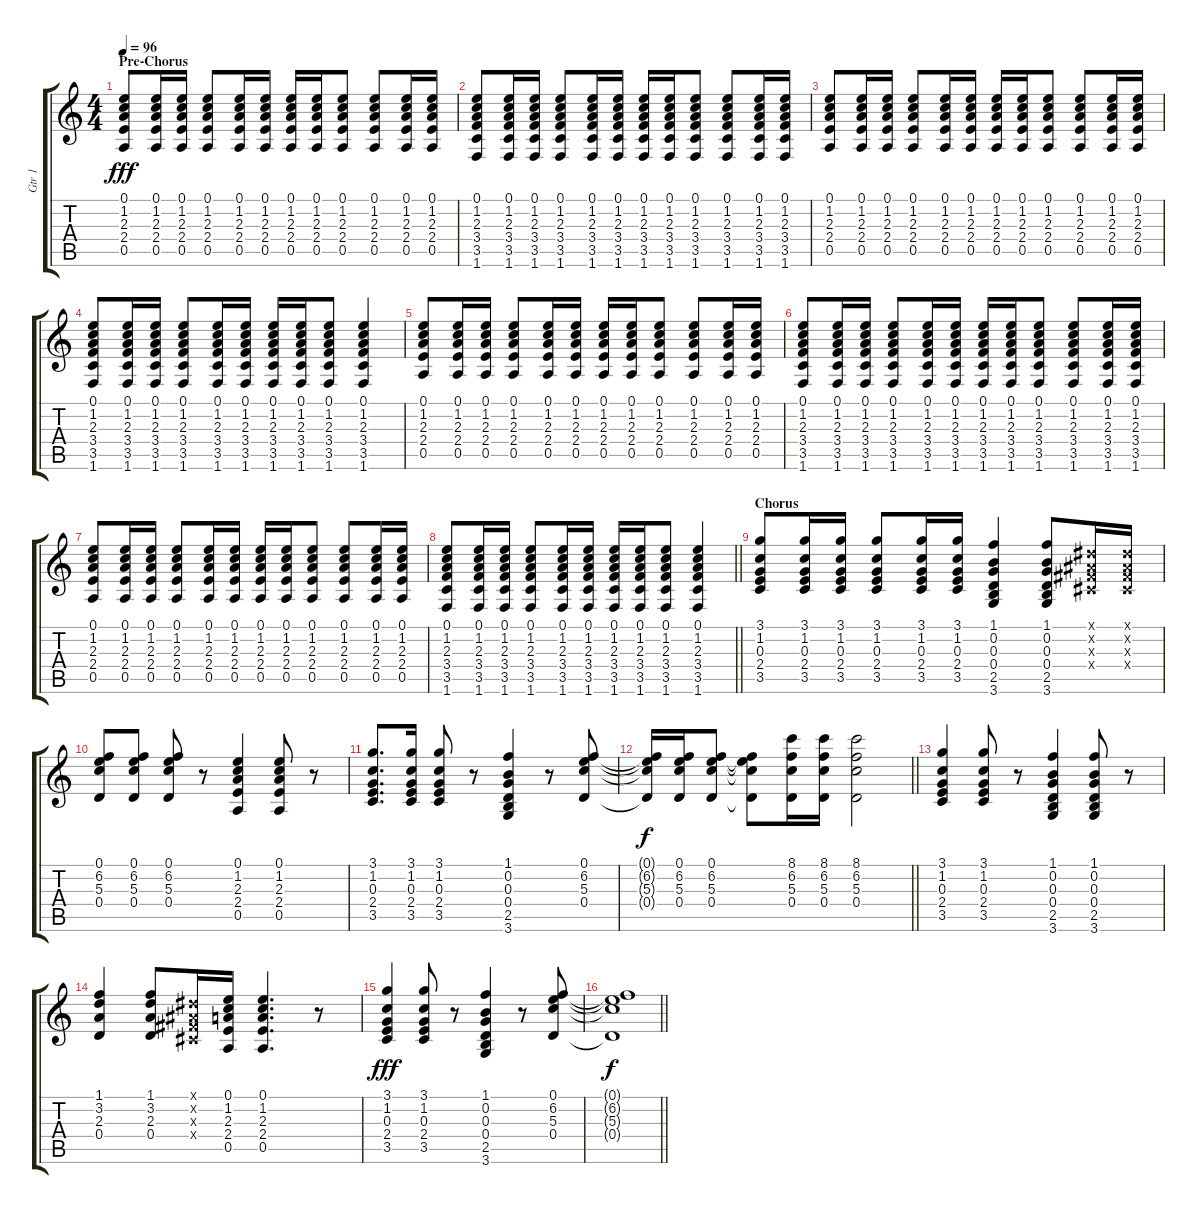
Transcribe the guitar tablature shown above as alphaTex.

\track ("Gtr 1" "Gtr 1") {instrument electricguitarclean}
\staff {score tabs}
\tuning (E4 B3 G3 D3 A2 E2) {hide}
\ts (4 4)
\section ("" "Pre-Chorus")
\tempo 96
\clef g2
\ks c
(0.1 1.2 2.3 2.4 0.5).8{dy fff} (0.1 1.2 2.3 2.4 0.5).16 (0.1 1.2 2.3 2.4 0.5).16 (0.1 1.2 2.3 2.4 0.5).8 (0.1 1.2 2.3 2.4 0.5).16 (0.1 1.2 2.3 2.4 0.5).16 (0.1 1.2 2.3 2.4 0.5).16 (0.1 1.2 2.3 2.4 0.5).16 (0.1 1.2 2.3 2.4 0.5).8 (0.1 1.2 2.3 2.4 0.5).8 (0.1 1.2 2.3 2.4 0.5).16 (0.1 1.2 2.3 2.4 0.5).16 |
(0.1 1.2 2.3 3.4 3.5 1.6).8 (0.1 1.2 2.3 3.4 3.5 1.6).16 (0.1 1.2 2.3 3.4 3.5 1.6).16 (0.1 1.2 2.3 3.4 3.5 1.6).8 (0.1 1.2 2.3 3.4 3.5 1.6).16 (0.1 1.2 2.3 3.4 3.5 1.6).16 (0.1 1.2 2.3 3.4 3.5 1.6).16 (0.1 1.2 2.3 3.4 3.5 1.6).16 (0.1 1.2 2.3 3.4 3.5 1.6).8 (0.1 1.2 2.3 3.4 3.5 1.6).8 (0.1 1.2 2.3 3.4 3.5 1.6).16 (0.1 1.2 2.3 3.4 3.5 1.6).16 |
(0.1 1.2 2.3 2.4 0.5).8 (0.1 1.2 2.3 2.4 0.5).16 (0.1 1.2 2.3 2.4 0.5).16 (0.1 1.2 2.3 2.4 0.5).8 (0.1 1.2 2.3 2.4 0.5).16 (0.1 1.2 2.3 2.4 0.5).16 (0.1 1.2 2.3 2.4 0.5).16 (0.1 1.2 2.3 2.4 0.5).16 (0.1 1.2 2.3 2.4 0.5).8 (0.1 1.2 2.3 2.4 0.5).8 (0.1 1.2 2.3 2.4 0.5).16 (0.1 1.2 2.3 2.4 0.5).16 |
(0.1 1.2 2.3 3.4 3.5 1.6).8 (0.1 1.2 2.3 3.4 3.5 1.6).16 (0.1 1.2 2.3 3.4 3.5 1.6).16 (0.1 1.2 2.3 3.4 3.5 1.6).8 (0.1 1.2 2.3 3.4 3.5 1.6).16 (0.1 1.2 2.3 3.4 3.5 1.6).16 (0.1 1.2 2.3 3.4 3.5 1.6).16 (0.1 1.2 2.3 3.4 3.5 1.6).16 (0.1 1.2 2.3 3.4 3.5 1.6).8 (0.1 1.2 2.3 3.4 3.5 1.6).4 |
(0.1 1.2 2.3 2.4 0.5).8 (0.1 1.2 2.3 2.4 0.5).16 (0.1 1.2 2.3 2.4 0.5).16 (0.1 1.2 2.3 2.4 0.5).8 (0.1 1.2 2.3 2.4 0.5).16 (0.1 1.2 2.3 2.4 0.5).16 (0.1 1.2 2.3 2.4 0.5).16 (0.1 1.2 2.3 2.4 0.5).16 (0.1 1.2 2.3 2.4 0.5).8 (0.1 1.2 2.3 2.4 0.5).8 (0.1 1.2 2.3 2.4 0.5).16 (0.1 1.2 2.3 2.4 0.5).16 |
(0.1 1.2 2.3 3.4 3.5 1.6).8 (0.1 1.2 2.3 3.4 3.5 1.6).16 (0.1 1.2 2.3 3.4 3.5 1.6).16 (0.1 1.2 2.3 3.4 3.5 1.6).8 (0.1 1.2 2.3 3.4 3.5 1.6).16 (0.1 1.2 2.3 3.4 3.5 1.6).16 (0.1 1.2 2.3 3.4 3.5 1.6).16 (0.1 1.2 2.3 3.4 3.5 1.6).16 (0.1 1.2 2.3 3.4 3.5 1.6).8 (0.1 1.2 2.3 3.4 3.5 1.6).8 (0.1 1.2 2.3 3.4 3.5 1.6).16 (0.1 1.2 2.3 3.4 3.5 1.6).16 |
(0.1 1.2 2.3 2.4 0.5).8 (0.1 1.2 2.3 2.4 0.5).16 (0.1 1.2 2.3 2.4 0.5).16 (0.1 1.2 2.3 2.4 0.5).8 (0.1 1.2 2.3 2.4 0.5).16 (0.1 1.2 2.3 2.4 0.5).16 (0.1 1.2 2.3 2.4 0.5).16 (0.1 1.2 2.3 2.4 0.5).16 (0.1 1.2 2.3 2.4 0.5).8 (0.1 1.2 2.3 2.4 0.5).8 (0.1 1.2 2.3 2.4 0.5).16 (0.1 1.2 2.3 2.4 0.5).16 |
\barLineRight lightlight
(0.1 1.2 2.3 3.4 3.5 1.6).8 (0.1 1.2 2.3 3.4 3.5 1.6).16 (0.1 1.2 2.3 3.4 3.5 1.6).16 (0.1 1.2 2.3 3.4 3.5 1.6).8 (0.1 1.2 2.3 3.4 3.5 1.6).16 (0.1 1.2 2.3 3.4 3.5 1.6).16 (0.1 1.2 2.3 3.4 3.5 1.6).16 (0.1 1.2 2.3 3.4 3.5 1.6).16 (0.1 1.2 2.3 3.4 3.5 1.6).8 (0.1 1.2 2.3 3.4 3.5 1.6).4 |
\section ("" "Chorus")
(3.1 1.2 0.3 2.4 3.5).8 (3.1 1.2 0.3 2.4 3.5).16 (3.1 1.2 0.3 2.4 3.5).16 (3.1 1.2 0.3 2.4 3.5).8 (3.1 1.2 0.3 2.4 3.5).16 (3.1 1.2 0.3 2.4 3.5).16 (1.1 0.2 0.3 0.4 2.5 3.6).4 (1.1 0.2 0.3 0.4 2.5 3.6).8 (-1.1{x} -1.2{x} -1.3{x} -1.4{x}).16 (-1.1{x} -1.2{x} -1.3{x} -1.4{x}).16 |
(0.1 6.2 5.3 0.4).8 (0.1 6.2 5.3 0.4).8 (0.1 6.2 5.3 0.4).8 r.8 (0.1 1.2 2.3 2.4 0.5).4 (0.1 1.2 2.3 2.4 0.5).8 r.8 |
(3.1 1.2 0.3 2.4 3.5).8{d} (3.1 1.2 0.3 2.4 3.5).16 (3.1 1.2 0.3 2.4 3.5).8 r.8 (1.1 0.2 0.3 0.4 2.5 3.6).4 r.8 (0.1 6.2 5.3 0.4).8 |
\barLineRight lightlight
(0.1{t} 6.2{t} 5.3{t} 0.4{t}).16{dy f} (0.1 6.2 5.3 0.4).16 (0.1 6.2 5.3 0.4).8 (0.1{t} 6.2{t} 5.3{t} 0.4{t}).8 (8.1 6.2 5.3 0.4).16 (8.1 6.2 5.3 0.4).16 (8.1 6.2 5.3 0.4).2 |
(3.1 1.2 0.3 2.4 3.5).4 (3.1 1.2 0.3 2.4 3.5).8 r.8 (1.1 0.2 0.3 0.4 2.5 3.6).4 (1.1 0.2 0.3 0.4 2.5 3.6).8 r.8 |
(1.1 3.2 2.3 0.4).4 (1.1 3.2 2.3 0.4).8 (-1.1{x} -1.2{x} -1.3{x} -1.4{x}).16 (0.1 1.2 2.3 2.4 0.5).16 (0.1 1.2 2.3 2.4 0.5).4{d} r.8 |
(3.1 1.2 0.3 2.4 3.5).4{dy fff} (3.1 1.2 0.3 2.4 3.5).8 r.8 (1.1 0.2 0.3 0.4 2.5 3.6).4 r.8 (0.1 6.2 5.3 0.4).8 |
\barLineRight lightlight
(0.1{t} 6.2{t} 5.3{t} 0.4{t}).1{dy f}
